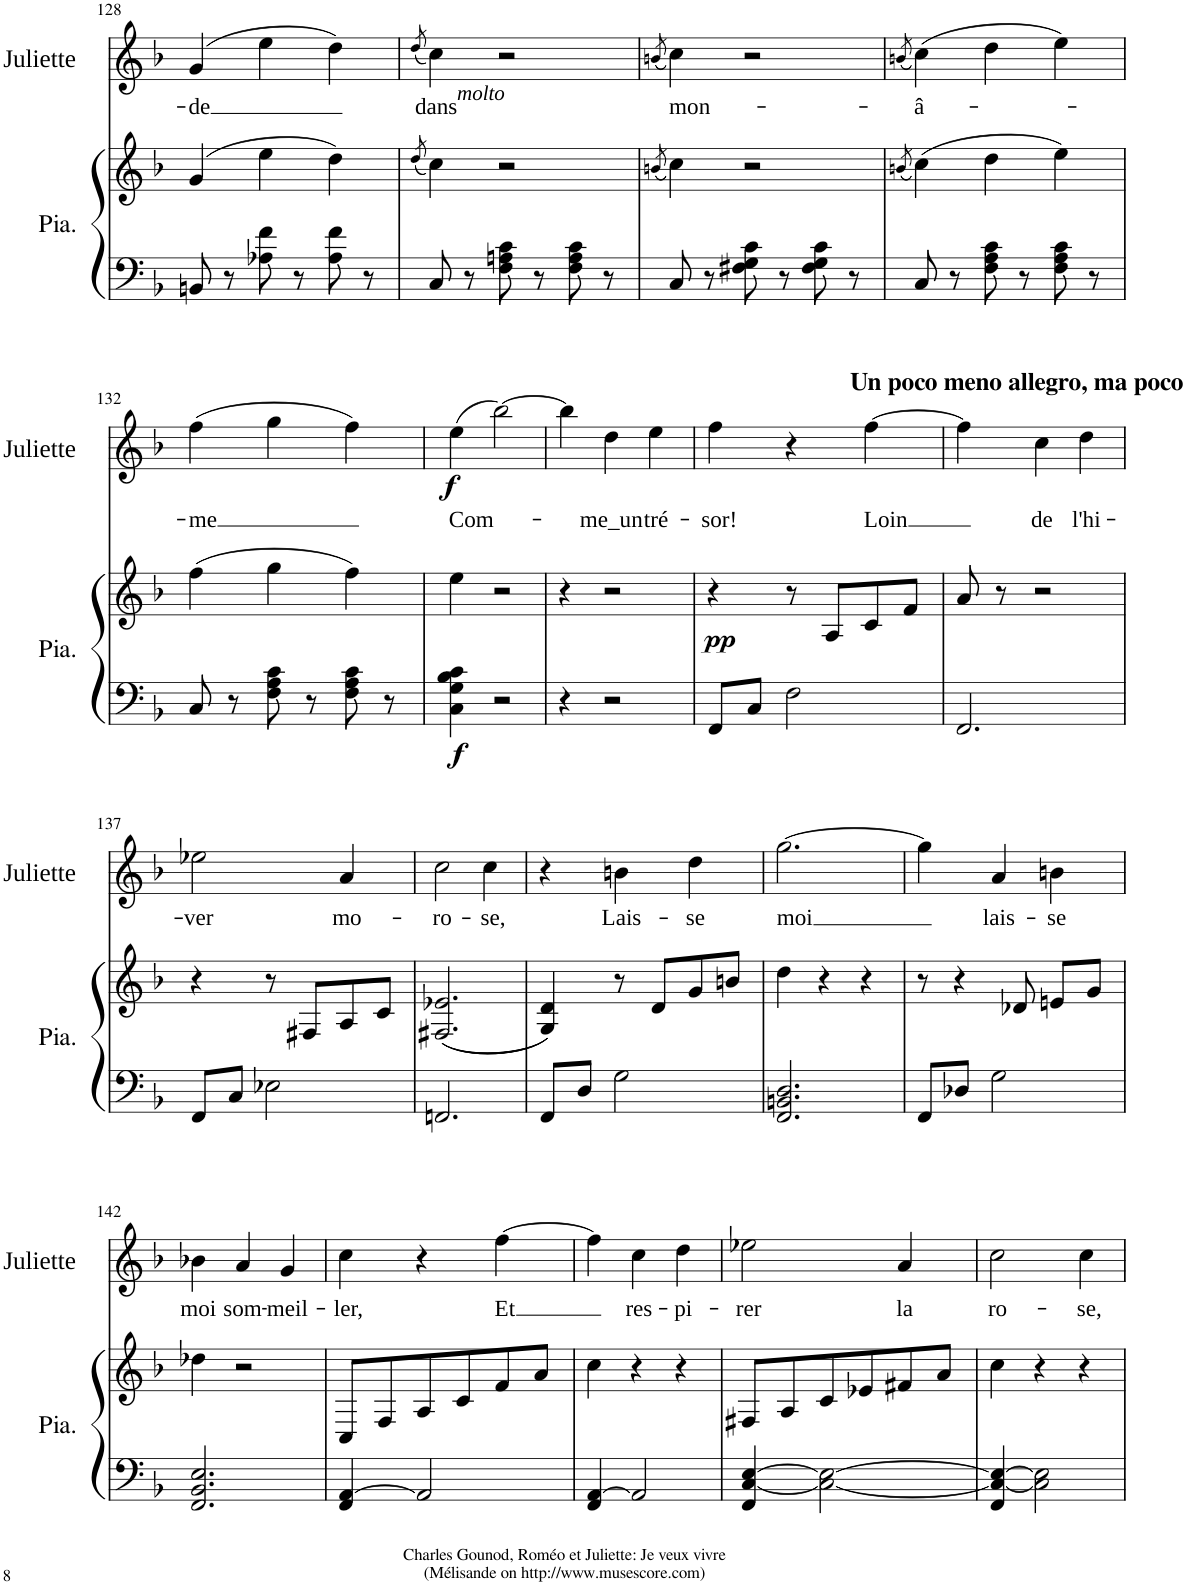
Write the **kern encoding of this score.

**kern	**kern	**dynam	**kern	**text	**dynam
*part2	*part2	*part2	*part1	*part1	*part1
*staff3	*staff2	*staff2/3	*staff1	*staff1	*staff1
*I"Piano	*	*	*I"Juliette	*	*
*I'Pia.	*	*	*I'Juliette	*	*
!!LO:PB:g=z
*clefF4	*clefG2	*	*clefG2	*	*
*k[b-]	*k[b-]	*	*k[b-]	*	*
*M3/4	*M3/4	*	*M3/4	*	*
=128	=128	=128	=128	=128	=128
!	!	!	!	!LO:LY:b	!
8BBn/	(4g/	.	(4g/	-de	.
8r	.	.	.	.	.
8A-X\ 8f\	4ee\	.	4ee\	.	.
8r	.	.	.	.	.
8A-\ 8f\	4dd\)	.	4dd\)	.	.
8r	.	.	.	.	.
=129	=129	=129	=129	=129	=129
.	(8qdd/	.	(8qdd/	.	.
!	!	!	!	!LO:LY:b	!
8C/	4cc\)	.	4cc\)	dans	.
8r	.	.	.	.	.
!	!	!	!	!	!LO:DY:b
8F\ 8An\ 8c\	2r	.	2r	.	other-dynamics
8r	.	.	.	.	.
8F\ 8A\ 8c\	.	.	.	.	.
8r	.	.	.	.	.
=130	=130	=130	=130	=130	=130
.	(8qbn/	.	(8qbn/	.	.
!	!	!	!	!LO:LY:b	!
8C/	4cc\)	.	4cc\)	mon-	.
8r	.	.	.	.	.
8F#X\ 8G\ 8c\	2r	.	2r	.	.
8r	.	.	.	.	.
8F#\ 8G\ 8c\	.	.	.	.	.
8r	.	.	.	.	.
=131	=131	=131	=131	=131	=131
.	(8qbn/	.	(8qbn/	.	.
!	!	!	!	!LO:LY:b	!
8C/	(4cc\)	.	(4cc\)	â-	.
8r	.	.	.	.	.
8F\ 8A\ 8c\	4dd\	.	4dd\	.	.
8r	.	.	.	.	.
8F\ 8A\ 8c\	4ee\)	.	4ee\)	.	.
8r	.	.	.	.	.
!!LO:LB:g=z
=132	=132	=132	=132	=132	=132
!	!	!	!	!LO:LY:b	!
8C/	(4ff\	.	(4ff\	-me	.
8r	.	.	.	.	.
8F\ 8A\ 8c\	4gg\	.	4gg\	.	.
8r	.	.	.	.	.
8F\ 8A\ 8c\	4ff\)	.	4ff\)	.	.
8r	.	.	.	.	.
=133	=133	=133	=133	=133	=133
!	!	!LO:DY:b=2	!	!LO:LY:b	!LO:DY:b
4C\ 4G\ 4B-\ 4c\	4ee\	f	(4ee\	Com-	f
2r	2r	.	[2bb-\)	.	.
=134	=134	=134	=134	=134	=134
4r	4r	.	4bb-\]	.	.
!	!	!	!	!LO:LY:b	!
2r	2r	.	4dd\	-me_un	.
!	!	!	!	!LO:LY:b	!
.	.	.	4ee\	tré-	.
=135	=135	=135	=135	=135	=135
!	!	!LO:DY:b	!	!LO:LY:b	!
8FF/L	4r	pp	4ff\	-sor!	.
8C/J	.	.	.	.	.
2F\	8r	.	4r	.	.
.	8A/L	.	.	.	.
!	!	!	!LO:TX:a:B:t=Un poco meno allegro, ma poco	!	!
!	!	!	!	!LO:LY:b	!
.	8c/	.	[4ff\	Loin	.
.	8f/J	.	.	.	.
=136	=136	=136	=136	=136	=136
2.FF/	8a/	.	4ff\]	.	.
.	8r	.	.	.	.
!	!	!	!	!LO:LY:b	!
.	2r	.	4cc\	de	.
!	!	!	!	!LO:LY:b	!
.	.	.	4dd\	l'hi-	.
!!LO:LB:g=z
=137	=137	=137	=137	=137	=137
!	!	!	!	!LO:LY:b	!
8FF/L	4r	.	2ee-X\	-ver	.
8C/J	.	.	.	.	.
2E-X\	8r	.	.	.	.
.	8F#X/L	.	.	.	.
!	!	!	!	!LO:LY:b	!
.	8A/	.	4a/	mo-	.
.	8c/J	.	.	.	.
=138	=138	=138	=138	=138	=138
!	!	!	!	!LO:LY:b	!
2.FFn/	((2.F#X/ 2.e-X/	.	2cc\	-ro-	.
!	!	!	!	!LO:LY:b	!
.	.	.	4cc\	-se,	.
=139	=139	=139	=139	=139	=139
8FF/L	4G/ 4d/))	.	4r	.	.
8D/J	.	.	.	.	.
!	!	!	!	!LO:LY:b	!
2G\	8r	.	4bn\	Lais-	.
.	8d/L	.	.	.	.
!	!	!	!	!LO:LY:b	!
.	8g/	.	4dd\	-se	.
.	8bn/J	.	.	.	.
=140	=140	=140	=140	=140	=140
!	!	!	!	!LO:LY:b	!
2.FF/ 2.BBn/ 2.D/	4dd\	.	[2.gg\	moi	.
.	4r	.	.	.	.
.	4r	.	.	.	.
=141	=141	=141	=141	=141	=141
8FF/L	8r	.	4gg\]	.	.
8D-X/J	4r	.	.	.	.
!	!	!	!	!LO:LY:b	!
2G\	.	.	4a/	lais-	.
.	8d-X/	.	.	.	.
!	!	!	!	!LO:LY:b	!
.	8en/L	.	4bn\	-se	.
.	8g/J	.	.	.	.
!!LO:LB:g=z
=142	=142	=142	=142	=142	=142
!	!	!	!	!LO:LY:b	!
2.FF/ 2.BB-/ 2.E/	4dd-X\	.	4b-X\	moi	.
!	!	!	!	!LO:LY:b	!
.	2r	.	4a/	som-	.
!	!	!	!	!LO:LY:b	!
.	.	.	4g/	-meil-	.
=143	=143	=143	=143	=143	=143
!	!	!	!	!LO:LY:b	!
4FF/ [4AA/	8C/L	.	4cc\	-ler,	.
.	8F/	.	.	.	.
2AA/]	8A/	.	4r	.	.
.	8c/	.	.	.	.
!	!	!	!	!LO:LY:b	!
.	8f/	.	[4ff\	Et	.
.	8a/J	.	.	.	.
=144	=144	=144	=144	=144	=144
4FF/ [4AA/	4cc\	.	4ff\]	.	.
!	!	!	!	!LO:LY:b	!
2AA/]	4r	.	4cc\	res-	.
!	!	!	!	!LO:LY:b	!
.	4r	.	4dd\	-pi-	.
=145	=145	=145	=145	=145	=145
!	!	!	!	!LO:LY:b	!
4FF/ [4C/ [4E/	8F#X/L	.	2ee-X\	-rer	.
.	8A/	.	.	.	.
2C\_ 2E\_	8c/	.	.	.	.
.	8e-X/	.	.	.	.
!	!	!	!	!LO:LY:b	!
.	8f#X/	.	4a/	la	.
.	8a/J	.	.	.	.
=146	=146	=146	=146	=146	=146
!	!	!	!	!LO:LY:b	!
4FF/ 4C/_ 4E/_	4cc\	.	2cc\	ro-	.
2C\] 2E\]	4r	.	.	.	.
!	!	!	!	!LO:LY:b	!
.	4r	.	4cc\	-se,	.
=	=	=	=	=	=
*-	*-	*-	*-	*-	*-
